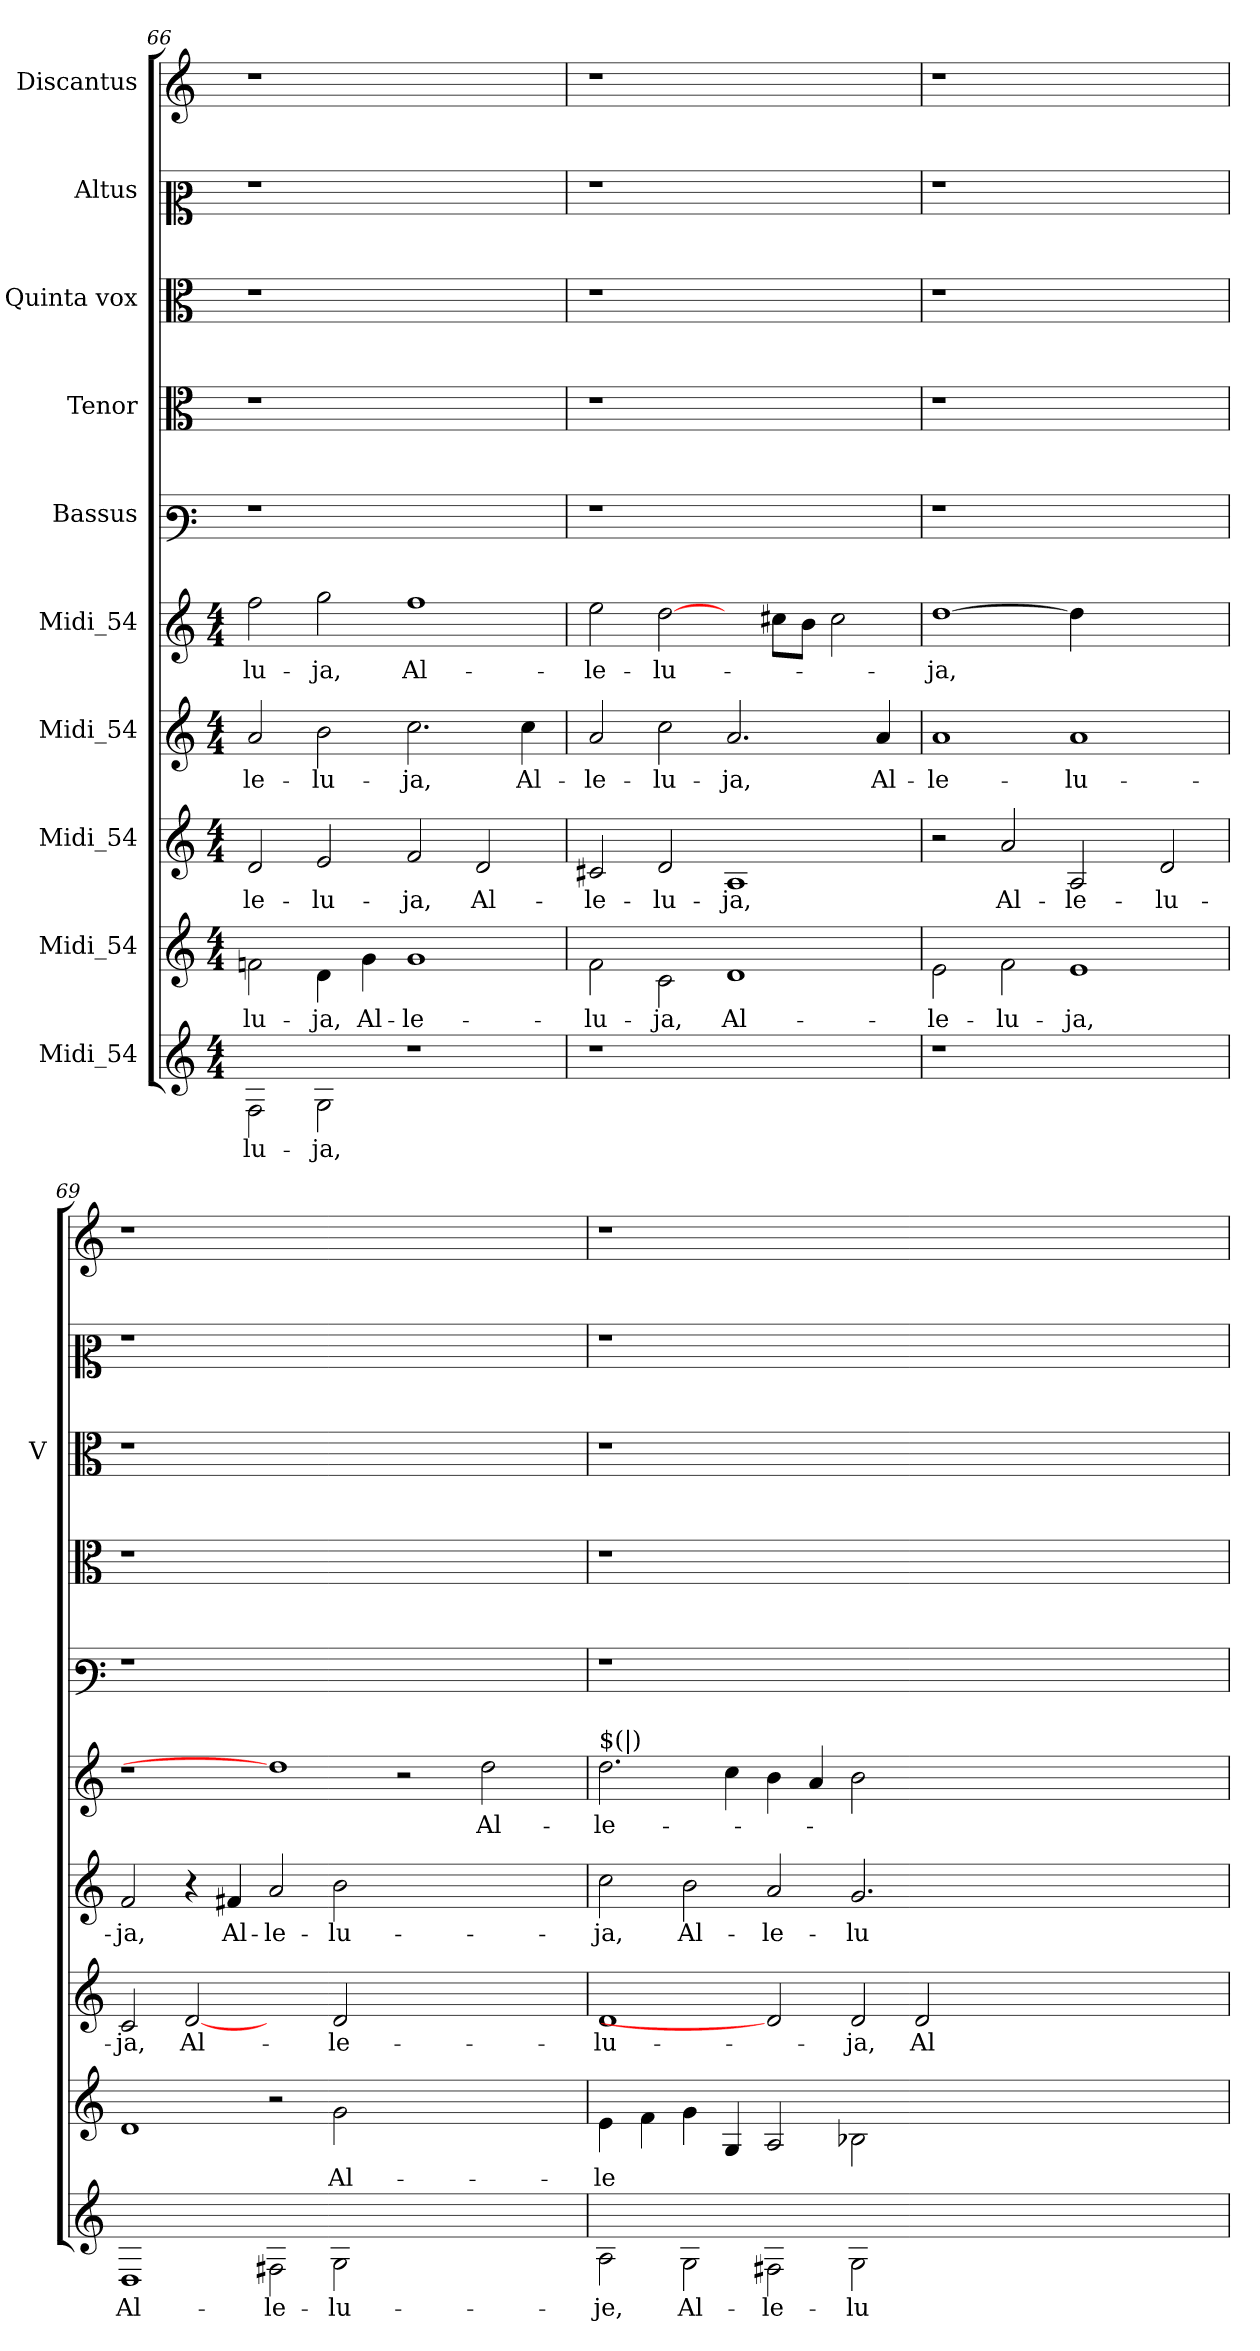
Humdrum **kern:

**kern	**text	**kern	**text	**kern	**text	**kern	**text	**kern	**text	**kern	**kern	**kern	**kern	**kern
*part10	*part10	*part9	*part9	*part8	*part8	*part7	*part7	*part6	*part6	*part5	*part4	*part3	*part2	*part1
*staff10	*staff10	*staff9	*staff9	*staff8	*staff8	*staff7	*staff7	*staff6	*staff6	*staff5	*staff4	*staff3	*staff2	*staff1
*I"Midi_54	*	*I"Midi_54	*	*I"Midi_54	*	*I"Midi_54	*	*I"Midi_54	*	*I"Bassus	*I"Tenor	*I"Quinta vox	*I"Altus	*I"Discantus
*	*	*	*	*	*	*	*	*	*	*	*	*I'V	*	*
*clefG2	*	*clefG2	*	*clefG2	*	*clefG2	*	*clefG2	*	*clefF3	*clefC3	*clefC3	*clefC2	*clefG2
*k[]	*	*k[]	*	*k[]	*	*k[]	*	*k[]	*	*k[]	*k[]	*k[]	*k[]	*k[]
*M4/4	*	*M4/4	*	*M4/4	*	*M4/4	*	*M4/4	*	*	*	*	*	*
=66	=66	=66	=66	=66	=66	=66	=66	=66	=66	=66	=66	=66	=66	=66
!	!LO:LY:b	!	!LO:LY:b	!	!LO:LY:b	!	!LO:LY:b	!	!LO:LY:b	!	!	!	!	!
2F\	-lu-	2fni\	-lu-	2d/	-le-	2a/	-le-	2ff\	-lu-	1r	1r	1r	1r	1r
!	!LO:LY:b	!	!LO:LY:b	!	!LO:LY:b	!	!LO:LY:b	!	!LO:LY:b	!	!	!	!	!
2G\	-ja,	4d\	-ja,	2e/	-lu-	2b\	-lu-	2gg\	-ja,	.	.	.	.	.
!	!	!	!LO:LY:b	!	!	!	!	!	!	!	!	!	!	!
.	.	4g\	Al-	.	.	.	.	.	.	.	.	.	.	.
!	!	!	!LO:LY:b	!	!LO:LY:b	!	!LO:LY:b	!	!LO:LY:b	!	!	!	!	!
1r	.	1g	-le-	2f/	-ja,	2.cc\	-ja,	1ff	Al-	1ryy	1ryy	1ryy	1ryy	1ryy
!	!	!	!	!	!LO:LY:b	!	!	!	!	!	!	!	!	!
.	.	.	.	2d/	Al-	.	.	.	.	.	.	.	.	.
!	!	!	!	!	!	!	!LO:LY:b	!	!	!	!	!	!	!
.	.	.	.	.	.	4cc\	Al-	.	.	.	.	.	.	.
=67	=67	=67	=67	=67	=67	=67	=67	=67	=67	=67	=67	=67	=67	=67
!	!	!	!LO:LY:b	!	!LO:LY:b	!	!LO:LY:b	!	!LO:LY:b	!	!	!	!	!
1r	.	2f\	-lu-	2c#X/	-le-	2a/	-le-	2ee\	-le-	1r	1r	1r	1r	1r
!	!	!	!LO:LY:b	!	!LO:LY:b	!	!LO:LY:b	!	!LO:LY:b	!	!	!	!	!
.	.	2c\	-ja,	2d/	-lu-	2cc\	-lu-	[2dd\	-lu-	.	.	.	.	.
!	!	!	!LO:LY:b	!	!LO:LY:b	!	!LO:LY:b	!	!	!	!	!	!	!
1ryy	.	1d	Al-	1A	-ja,	2.a/	-ja,	4ryy	.	1ryy	1ryy	1ryy	1ryy	1ryy
.	.	.	.	.	.	.	.	8cc#X\L	.	.	.	.	.	.
.	.	.	.	.	.	.	.	8b\J	.	.	.	.	.	.
.	.	.	.	.	.	.	.	2cc#i\	.	.	.	.	.	.
!	!	!	!	!	!	!	!LO:LY:b	!	!	!	!	!	!	!
.	.	.	.	.	.	4a/	Al-	.	.	.	.	.	.	.
!!LO:PB:g=z
=68	=68	=68	=68	=68	=68	=68	=68	=68	=68	=68	=68	=68	=68	=68
!	!	!	!LO:LY:b	!	!	!	!LO:LY:b	!	!LO:LY:b	!	!	!	!	!
1r	.	2e\	-le-	2r	.	1a	-le-	[1dd	-ja,	1r	1r	1r	1r	1r
!	!	!	!LO:LY:b	!	!LO:LY:b	!	!	!	!	!	!	!	!	!
.	.	2f\	-lu-	2a/	Al-	.	.	.	.	.	.	.	.	.
!	!	!	!LO:LY:b	!	!LO:LY:b	!	!LO:LY:b	!	!	!	!	!	!	!
1ryy	.	1e	-ja,	2A/	-le-	1a	-lu-	4dd\]	.	1ryy	1ryy	1ryy	1ryy	1ryy
.	.	.	.	.	.	.	.	2.ryy	.	.	.	.	.	.
!	!	!	!	!	!LO:LY:b	!	!	!	!	!	!	!	!	!
.	.	.	.	2d/	-lu-	.	.	.	.	.	.	.	.	.
!!LO:PB:g=z
=69	=69	=69	=69	=69	=69	=69	=69	=69	=69	=69	=69	=69	=69	=69
!	!LO:LY:b	!	!	!	!LO:LY:b	!	!LO:LY:b	!	!	!	!	!	!	!
1D	Al-	1d	.	2c/	-ja,	2f/	-ja,	1r	.	1r	1r	1r	1r	1r
!	!	!	!	!	!LO:LY:b	!	!	!	!	!	!	!	!	!
.	.	.	.	[2d	Al-	4r	.	.	.	.	.	.	.	.
!	!	!	!	!	!	!	!LO:LY:b	!	!	!	!	!	!	!
.	.	.	.	.	.	4f#X/	Al-	.	.	.	.	.	.	.
!	!LO:LY:b	!	!	!	!	!	!LO:LY:b	!	!	!	!	!	!	!
2F#X\	-le-	2r	.	2ryy	.	2a/	-le-	1dd]	.	0ryy	0ryy	0ryy	0ryy	0ryy
!	!LO:LY:b	!	!LO:LY:b	!	!LO:LY:b	!	!LO:LY:b	!	!	!	!	!	!	!
2G\	-lu-	2g\	Al-	2d/	-le-	2b\	-lu-	.	.	.	.	.	.	.
4ryy	.	4ryy	.	4ryy	.	4ryy	.	2r	.	.	.	.	.	.
1ryy	.	1ryy	.	1ryy	.	1ryy	.	.	.	.	.	.	.	.
!	!	!	!	!	!	!	!	!	!LO:LY:b	!	!	!	!	!
.	.	.	.	.	.	.	.	2dd\	Al-	.	.	.	.	.
.	.	.	.	.	.	.	.	4ryy	.	4ryy	4ryy	4ryy	4ryy	4ryy
=70	=70	=70	=70	=70	=70	=70	=70	=70	=70	=70	=70	=70	=70	=70
!	!	!	!	!	!	!	!	!LO:TX:a:t=$(|)	!	!	!	!	!	!
!	!LO:LY:b	!	!LO:LY:b	!	!LO:LY:b	!	!LO:LY:b	!	!LO:LY:b	!	!	!	!	!
2A\	-je,	4e\	-le	1d	-lu-	2cc\	-ja,	2.dd\	-le-	1r	1r	1r	1r	1r
.	.	4f\	.	.	.	.	.	.	.	.	.	.	.	.
!	!LO:LY:b	!	!	!	!	!	!LO:LY:b	!	!	!	!	!	!	!
2G\	Al-	4g\	.	.	.	2b\	Al-	.	.	.	.	.	.	.
.	.	4G/	.	.	.	.	.	4cc\	.	.	.	.	.	.
!	!LO:LY:b	!	!	!	!	!	!LO:LY:b	!	!	!	!	!	!	!
2F#X\	-le-	2A/	.	2d]	.	2a/	-le-	4b\	.	0ryy	0ryy	0ryy	0ryy	0ryy
.	.	.	.	.	.	.	.	4a/	.	.	.	.	.	.
!	!LO:LY:b	!	!	!	!LO:LY:b	!	!LO:LY:b	!	!	!	!	!	!	!
2G\	-lu-	2B-X\	.	2d/	-ja,	2.g/	-lu-	2b\	.	.	.	.	.	.
!	!	!	!	!	!LO:LY:b	!	!	!	!	!	!	!	!	!
1..ryy	.	1..ryy	.	2d/	Al-	.	.	1..ryy	.	.	.	.	.	.
.	.	.	.	.	.	1.ryy	.	.	.	.	.	.	.	.
.	.	.	.	1..ryy	.	.	.	.	.	.	.	.	.	.
.	.	.	.	.	.	.	.	.	.	1ryy	1ryy	1ryy	1ryy	1ryy
2ryy	.	2ryy	.	.	.	2ryy	.	2ryy	.	.	.	.	.	.
.	.	.	.	.	.	.	.	.	.	4ryy	4ryy	4ryy	4ryy	4ryy
=	=	=	=	=	=	=	=	=	=	=	=	=	=	=
*-	*-	*-	*-	*-	*-	*-	*-	*-	*-	*-	*-	*-	*-	*-
